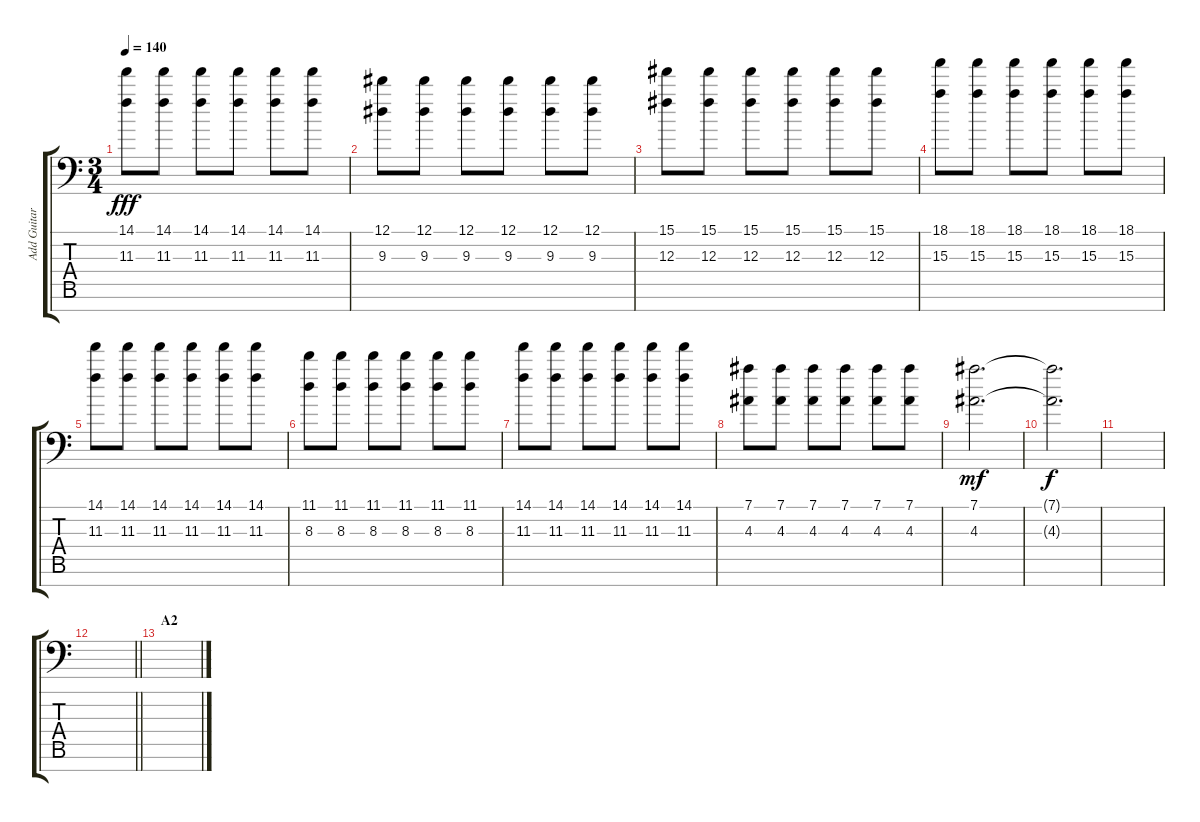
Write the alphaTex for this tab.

\track ("Add Guitare" "Add Guitar") {instrument distortionguitar}
\staff {score tabs}
\tuning (Eb4 Bb3 Gb3 Db3 Ab2 Eb2 Bb1) {hide}
\ts (3 4)
\tempo 140
\clef f4
\ks c
(14.1 11.3).8{dy fff} (14.1 11.3).8 (14.1 11.3).8 (14.1 11.3).8 (14.1 11.3).8 (14.1 11.3).8 |
(12.1 9.3).8 (12.1 9.3).8 (12.1 9.3).8 (12.1 9.3).8 (12.1 9.3).8 (12.1 9.3).8 |
(15.1 12.3).8 (15.1 12.3).8 (15.1 12.3).8 (15.1 12.3).8 (15.1 12.3).8 (15.1 12.3).8 |
(18.1 15.3).8 (18.1 15.3).8 (18.1 15.3).8 (18.1 15.3).8 (18.1 15.3).8 (18.1 15.3).8 |
(14.1 11.3).8 (14.1 11.3).8 (14.1 11.3).8 (14.1 11.3).8 (14.1 11.3).8 (14.1 11.3).8 |
(11.1 8.3).8 (11.1 8.3).8 (11.1 8.3).8 (11.1 8.3).8 (11.1 8.3).8 (11.1 8.3).8 |
(14.1 11.3).8 (14.1 11.3).8 (14.1 11.3).8 (14.1 11.3).8 (14.1 11.3).8 (14.1 11.3).8 |
(7.1 4.3).8 (7.1 4.3).8 (7.1 4.3).8 (7.1 4.3).8 (7.1 4.3).8 (7.1 4.3).8 |
(7.1 4.3).2{d dy mf} |
(7.1{t} 4.3{t}).2{d dy f} |
|
\barLineRight lightlight
|
\section ("" "A2")
